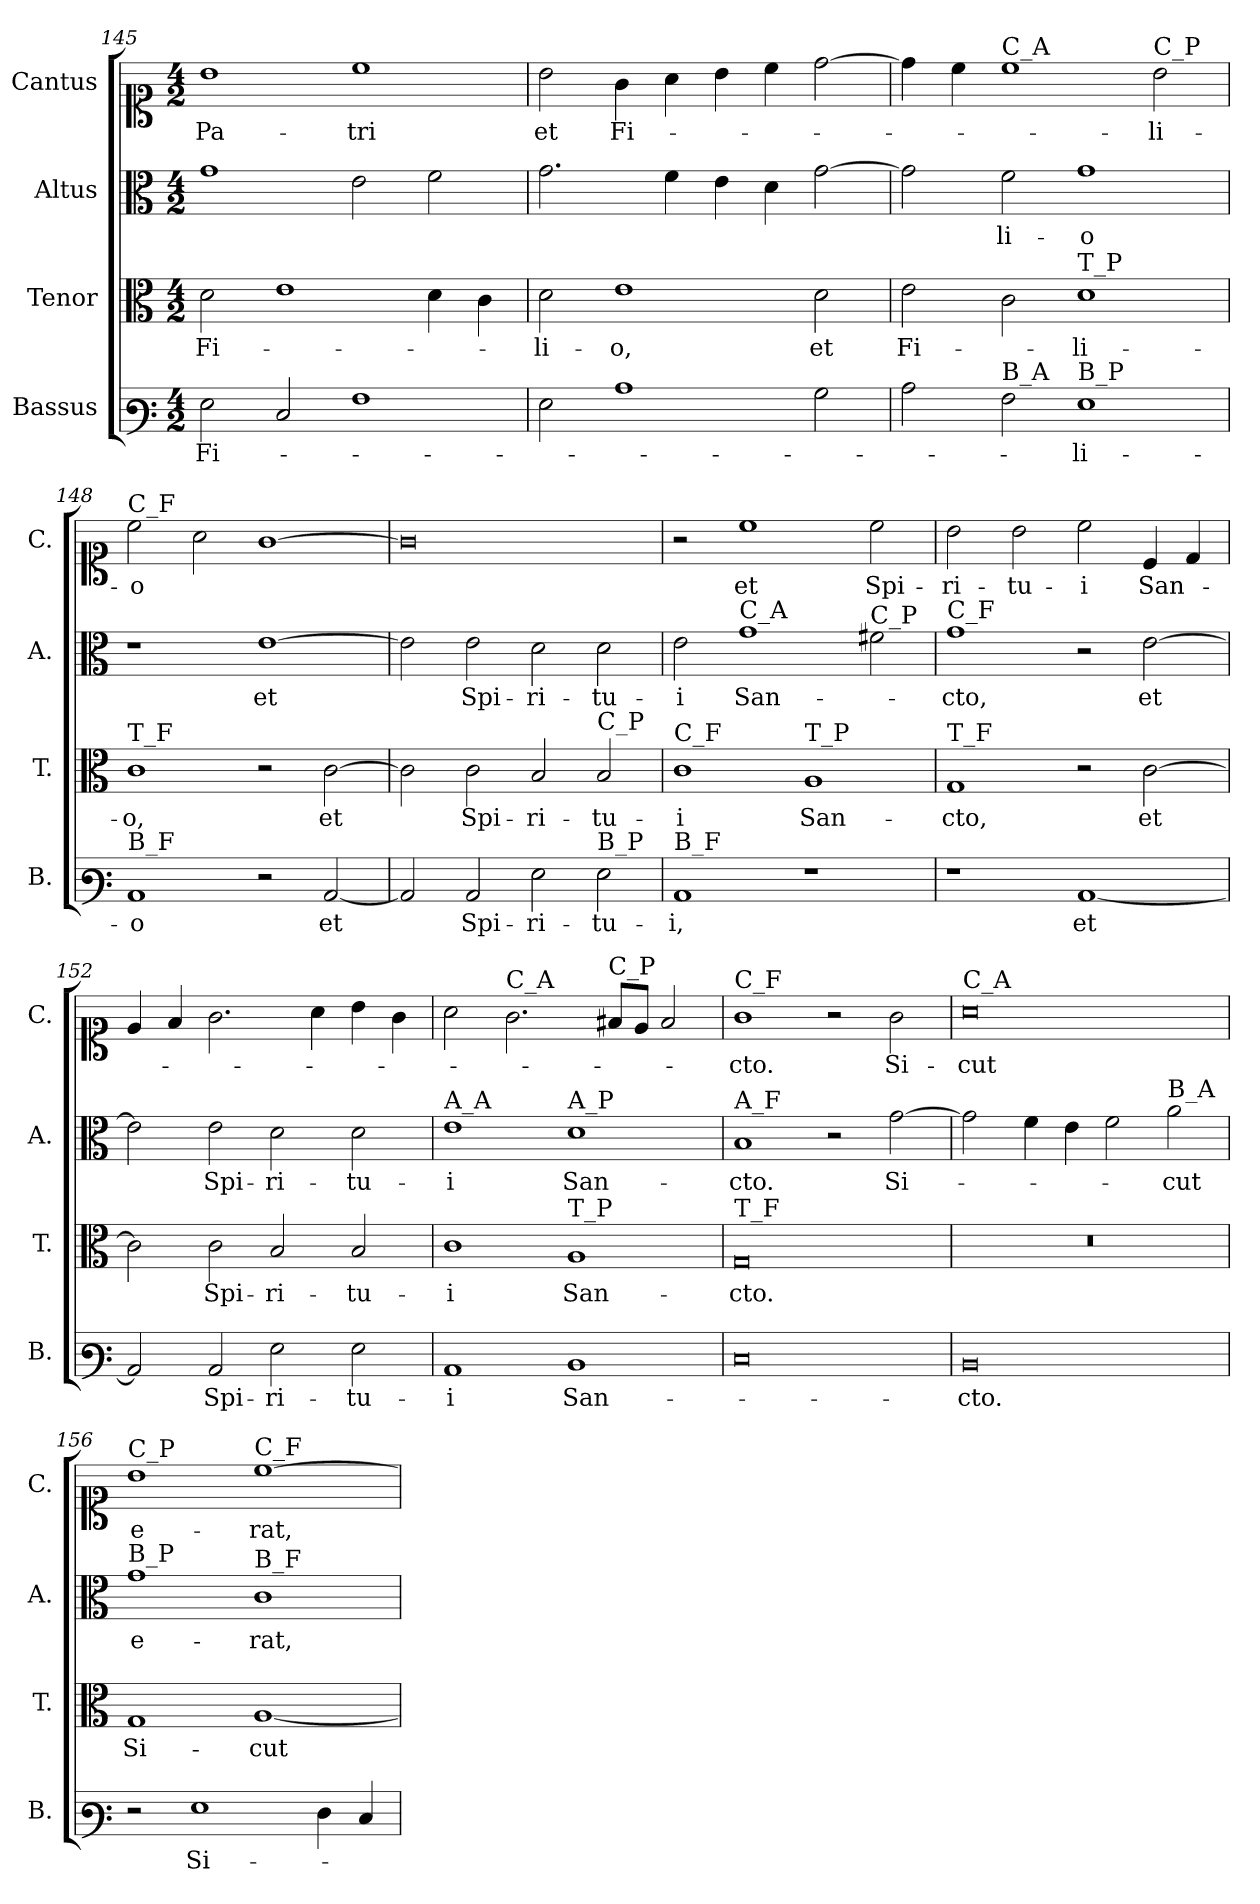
**kern	**text	**kern	**text	**kern	**text	**kern	**text
*part4	*part4	*part3	*part3	*part2	*part2	*part1	*part1
*staff4	*staff4	*staff3	*staff3	*staff2	*staff2	*staff1	*staff1
*I"Bassus	*	*I"Tenor	*	*I"Altus	*	*I"Cantus	*
*I'B.	*	*I'T.	*	*I'A.	*	*I'C.	*
*clefF3	*	*clefC3	*	*clefC3	*	*clefC1	*
*k[]	*	*k[]	*	*k[]	*	*k[]	*
*M4/2	*	*M4/2	*	*M4/2	*	*M4/2	*
=145	=145	=145	=145	=145	=145	=145	=145
2G\	Fi-	2d\	Fi-	1g	.	1b	Pa-
2E/	.	1e	.	.	.	.	.
1A	.	.	.	2e\	.	1cc	-tri
.	.	4d\	.	2f\	.	.	.
.	.	4c\	.	.	.	.	.
=146	=146	=146	=146	=146	=146	=146	=146
2G\	.	2d\	-li-	2.g\	.	2b\	et
1c	.	1e	-o,	.	.	4g\	Fi-
.	.	.	.	4f\	.	4a\	.
.	.	.	.	4e\	.	4b\	.
.	.	.	.	4d\	.	4cc\	.
2B\	.	2d\	et	[2g\	.	[2dd\	.
=147	=147	=147	=147	=147	=147	=147	=147
2c\	.	2e\	Fi-	2g\]	.	4dd\]	.
.	.	.	.	.	.	4cc\	.
!	!	!	!	!	!	!LO:TX:a:t=C_A	!
!LO:TX:a:t=B_A	!	!	!	!	!	!	!
2A\	.	2c\	.	2f\	-li-	1cc	.
!	!	!LO:TX:a:t=T_P	!	!	!	!	!
!LO:TX:a:t=B_P	!	!	!	!	!	!	!
1G	-li-	1d	li-	1g	-o	.	.
!	!	!	!	!	!	!LO:TX:a:t=C_P	!
.	.	.	.	.	.	2b\	-li-
=148	=148	=148	=148	=148	=148	=148	=148
!	!	!	!	!	!	!LO:TX:a:t=C_F	!
!	!	!LO:TX:a:t=T_F	!	!	!	!	!
!LO:TX:a:t=B_F	!	!	!	!	!	!	!
1C	-o	1c	-o,	1r	.	2cc\	-o
.	.	.	.	.	.	2a\	.
2r	.	2r	.	[1e	et	[1g	.
[2C/	et	[2c\	et	.	.	.	.
=149	=149	=149	=149	=149	=149	=149	=149
2C/]	.	2c\]	.	2e\]	.	0g]	.
2C/	Spi-	2c\	Spi-	2e\	Spi-	.	.
2G\	-ri-	2B/	-ri-	2d\	-ri-	.	.
!	!	!LO:TX:a:t=C_P	!	!	!	!	!
!LO:TX:a:t=B_P	!	!	!	!	!	!	!
2G\	-tu-	2B/	-tu-	2d\	-tu-	.	.
=150	=150	=150	=150	=150	=150	=150	=150
!	!	!LO:TX:a:t=C_F	!	!	!	!	!
!LO:TX:a:t=B_F	!	!	!	!	!	!	!
1C	-i,	1c	-i	2e\	-i	2r	.
!	!	!	!	!LO:TX:a:t=C_A	!	!	!
.	.	.	.	1g	San-	1cc	et
!	!	!LO:TX:a:t=T_P	!	!	!	!	!
1r	.	1A	San-	.	.	.	.
!	!	!	!	!LO:TX:a:t=C_P	!	!	!
.	.	.	.	2f#X\	.	2cc\	Spi-
=151	=151	=151	=151	=151	=151	=151	=151
!	!	!	!	!LO:TX:a:t=C_F	!	!	!
!	!	!LO:TX:a:t=T_F	!	!	!	!	!
1r	.	1G	-cto,	1g	-cto,	2b\	-ri-
.	.	.	.	.	.	2b\	-tu-
[1C	et	2r	.	2r	.	2cc\	-i
.	.	[2c\	et	[2e\	et	4c/	San-
.	.	.	.	.	.	4d/	.
=152	=152	=152	=152	=152	=152	=152	=152
2C/]	.	2c\]	.	2e\]	.	4e/	.
.	.	.	.	.	.	4f/	.
2C/	Spi-	2c\	Spi-	2e\	Spi-	2.g\	.
2G\	-ri-	2B/	-ri-	2d\	-ri-	.	.
.	.	.	.	.	.	4a\	.
2G\	-tu-	2B/	-tu-	2d\	-tu-	4b\	.
.	.	.	.	.	.	4g\	.
=153	=153	=153	=153	=153	=153	=153	=153
!	!	!	!	!LO:TX:a:t=A_A	!	!	!
1C	-i	1c	-i	1e	-i	2a\	.
!	!	!	!	!	!	!LO:TX:a:t=C_A	!
.	.	.	.	.	.	2.g\	.
!	!	!	!	!LO:TX:a:t=A_P	!	!	!
!	!	!LO:TX:a:t=T_P	!	!	!	!	!
1D	San-	1A	San-	1d	San-	.	.
!	!	!	!	!	!	!LO:TX:a:t=C_P	!
.	.	.	.	.	.	8f#X/L	.
.	.	.	.	.	.	8e/J	.
.	.	.	.	.	.	2f#/	.
=154	=154	=154	=154	=154	=154	=154	=154
!	!	!	!	!	!	!LO:TX:a:t=C_F	!
!	!	!	!	!LO:TX:a:t=A_F	!	!	!
!	!	!LO:TX:a:t=T_F	!	!	!	!	!
0E	.	0G	-cto.	1B	-cto.	1g	-cto.
.	.	.	.	2r	.	2r	.
.	.	.	.	[2g\	Si-	2g\	Si-
=155	=155	=155	=155	=155	=155	=155	=155
!	!	!	!	!	!	!LO:TX:a:t=C_A	!
!	!	!LO:N:vis=1	!	!	!	!	!
0D	-cto.	0r	.	2g\]	.	0a	-cut
.	.	.	.	4f\	.	.	.
.	.	.	.	4e\	.	.	.
.	.	.	.	2f\	.	.	.
!	!	!	!	!LO:TX:a:t=B_A	!	!	!
.	.	.	.	2a\	-cut	.	.
=156	=156	=156	=156	=156	=156	=156	=156
!	!	!	!	!	!	!LO:TX:a:t=C_P	!
!	!	!	!	!LO:TX:a:t=B_P	!	!	!
2r	.	1G	Si-	1g	e-	1b	e-
1G	Si-	.	.	.	.	.	.
!	!	!	!	!	!	!LO:TX:a:t=C_F	!
!	!	!	!	!LO:TX:a:t=B_F	!	!	!
.	.	[1A	-cut	1c	-rat,	[1cc	-rat,
4F\	.	.	.	.	.	.	.
4E/	.	.	.	.	.	.	.
=	=	=	=	=	=	=	=
*-	*-	*-	*-	*-	*-	*-	*-
